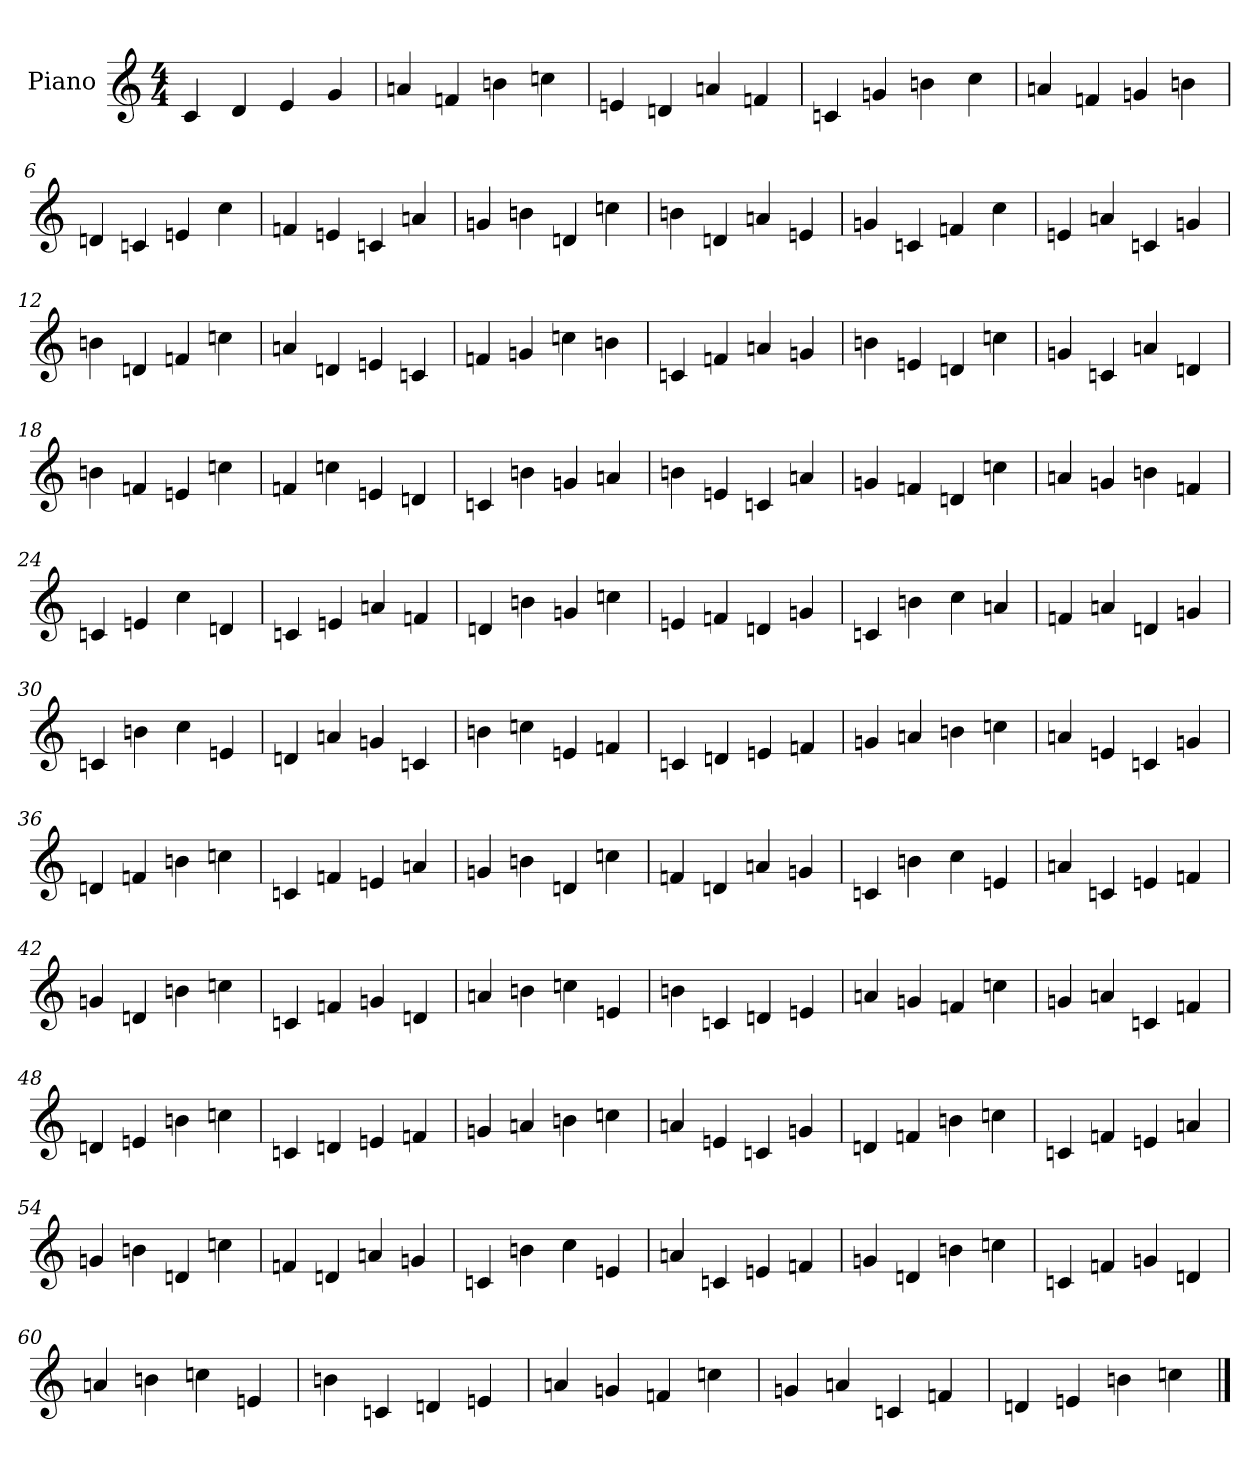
**kern
*part1
*staff1
*I"Piano
*I'Pno
*clefG2
*M4/4
=1
4c
4d
4e
4g
=2
4an
4fn
4bn
4ccn
=3
4en
4dn
4an
4fn
=4
4cn
4gn
4bn
4cc
=5
4an
4fn
4gn
4bn
=6
4dn
4cn
4en
4cc
=7
4fn
4en
4cn
4an
=8
4gn
4bn
4dn
4ccn
=9
4bn
4dn
4an
4en
=10
4gn
4cn
4fn
4cc
=11
4en
4an
4cn
4gn
=12
4bn
4dn
4fn
4ccn
=13
4an
4dn
4en
4cn
=14
4fn
4gn
4ccn
4bn
=15
4cn
4fn
4an
4gn
=16
4bn
4en
4dn
4ccn
=17
4gn
4cn
4an
4dn
=18
4bn
4fn
4en
4ccn
=19
4fn
4ccn
4en
4dn
=20
4cn
4bn
4gn
4an
=21
4bn
4en
4cn
4an
=22
4gn
4fn
4dn
4ccn
=23
4an
4gn
4bn
4fn
=24
4cn
4en
4cc
4dn
=25
4cn
4en
4an
4fn
=26
4dn
4bn
4gn
4ccn
=27
4en
4fn
4dn
4gn
=28
4cn
4bn
4cc
4an
=29
4fn
4an
4dn
4gn
=30
4cn
4bn
4cc
4en
=31
4dn
4an
4gn
4cn
=32
4bn
4ccn
4en
4fn
=33
4cn
4dn
4en
4fn
=34
4gn
4an
4bn
4ccn
=35
4an
4en
4cn
4gn
=36
4dn
4fn
4bn
4ccn
=37
4cn
4fn
4en
4an
=38
4gn
4bn
4dn
4ccn
=39
4fn
4dn
4an
4gn
=40
4cn
4bn
4cc
4en
=41
4an
4cn
4en
4fn
=42
4gn
4dn
4bn
4ccn
=43
4cn
4fn
4gn
4dn
=44
4an
4bn
4ccn
4en
=45
4bn
4cn
4dn
4en
=46
4an
4gn
4fn
4ccn
=47
4gn
4an
4cn
4fn
=48
4dn
4en
4bn
4ccn
=49
4cn
4dn
4en
4fn
=50
4gn
4an
4bn
4ccn
=51
4an
4en
4cn
4gn
=52
4dn
4fn
4bn
4ccn
=53
4cn
4fn
4en
4an
=54
4gn
4bn
4dn
4ccn
=55
4fn
4dn
4an
4gn
=56
4cn
4bn
4cc
4en
=57
4an
4cn
4en
4fn
=58
4gn
4dn
4bn
4ccn
=59
4cn
4fn
4gn
4dn
=60
4an
4bn
4ccn
4en
=61
4bn
4cn
4dn
4en
=62
4an
4gn
4fn
4ccn
=63
4gn
4an
4cn
4fn
=64
4dn
4en
4bn
4ccn
==
*-
